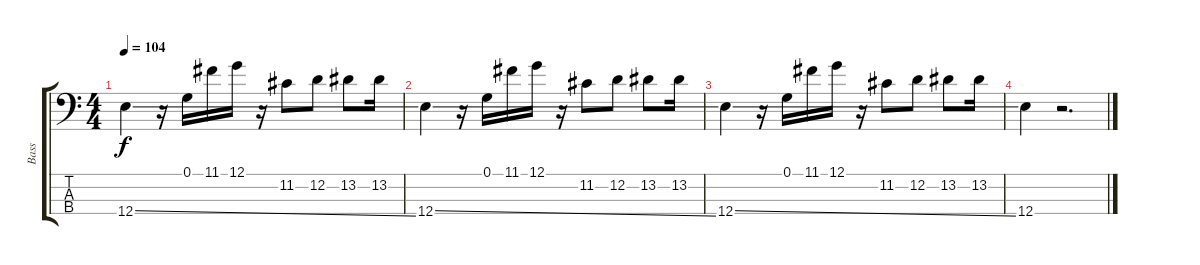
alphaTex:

\track ("Bass" "Bass") {instrument electricbasspick}
\staff {score tabs}
\tuning (G2 D2 A1 E1) {hide}
\ts (4 4)
\tempo 104
\clef f4
\ks c
12.4{ss}.4{dy f} r.16 0.1.16 11.1.16 12.1.16 r.16 11.2.8 12.2.8 13.2.8 13.2.16 |
12.4{ss}.4{volume 4} r.16 0.1.16 11.1.16 12.1.16 r.16 11.2.8 12.2.8 13.2.8 13.2.16 |
12.4{ss}.4 r.16 0.1.16 11.1.16 12.1.16 r.16 11.2.8 12.2.8 13.2.8 13.2.16 |
12.4.4{volume 0} r.2{d}
